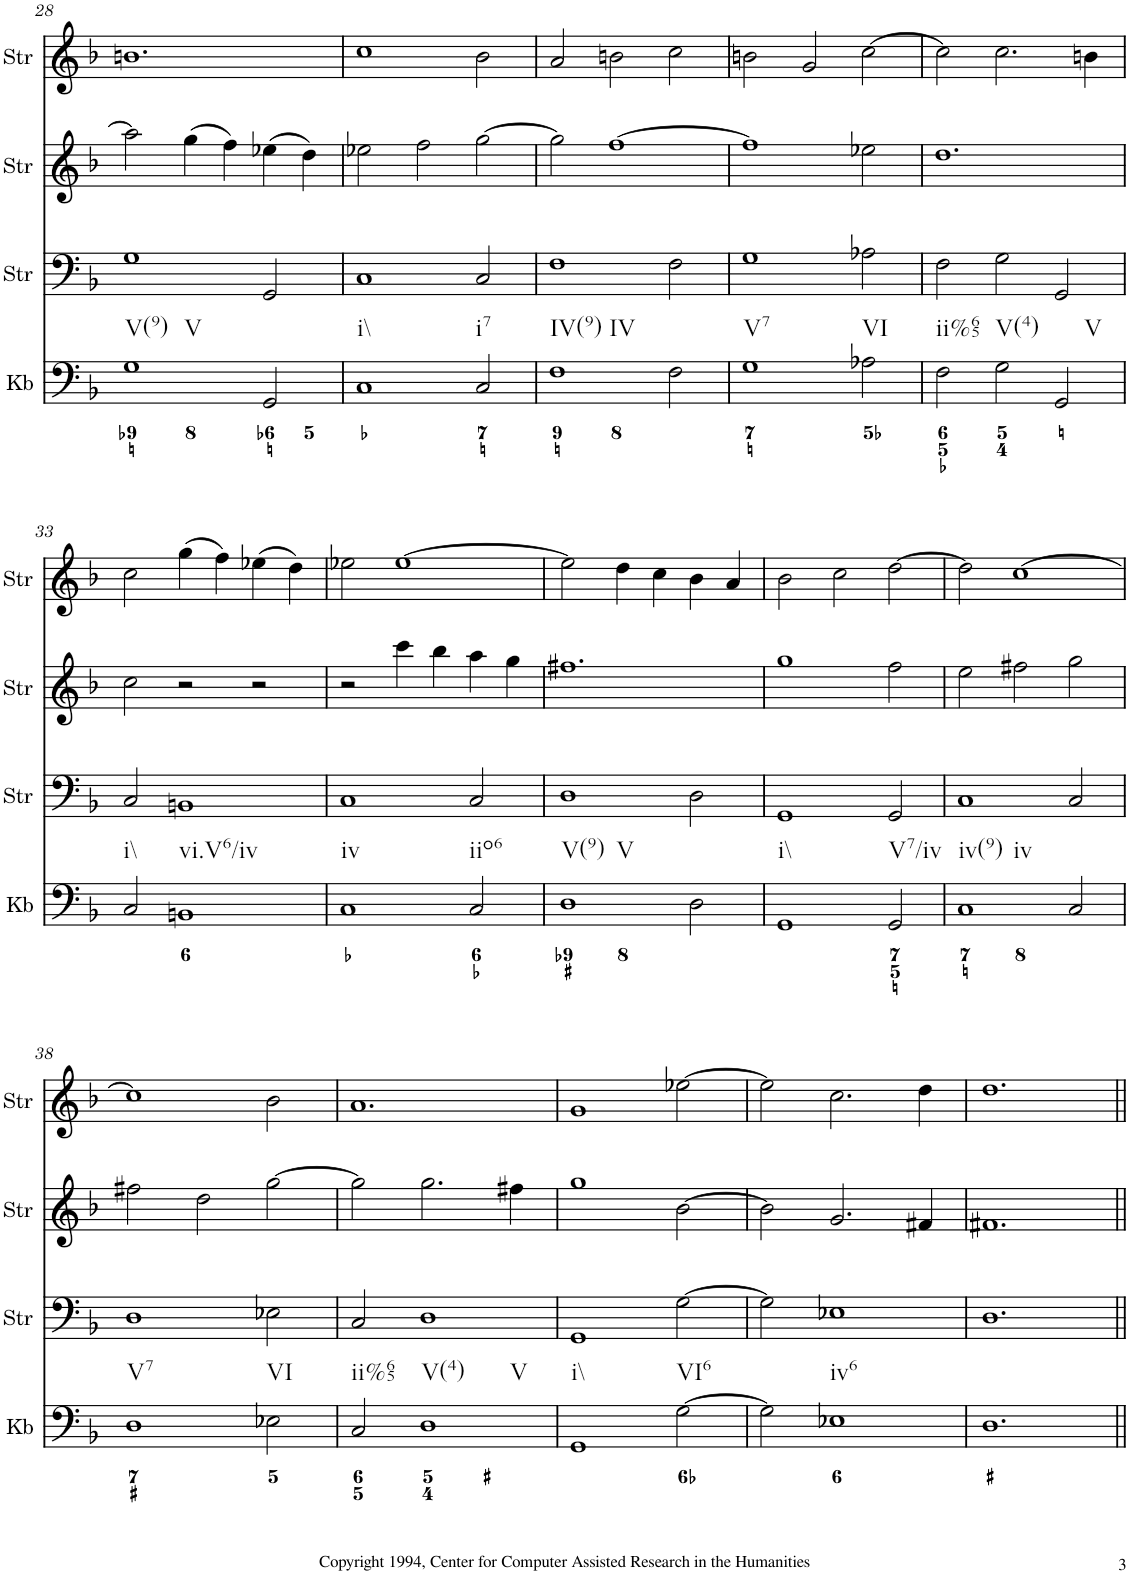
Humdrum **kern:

**kern	**kern	**kern	**kern
*part4	*part3	*part2	*part1
*staff4	*staff3	*staff2	*staff1
*I"Keyboard	*I"StringInstrument	*I"StringInstrument	*I"StringInstrument
*I'Kb	*I'Str	*I'Str	*I'Str
!!LO:PB:g=z
*clefF4	*clefF4	*clefG2	*clefG2
*k[b-]	*k[b-]	*k[b-]	*k[b-]
*M3/2	*M3/2	*M3/2	*M3/2
=28	=28	=28	=28
!LO:TX:b:t=V(9)	!	!	!
!LO:TX:b:t=V	!	!	!
1G	1G	2aa-\]	1.bn
.	.	(4gg\	.
.	.	4ff\)	.
2GG/	2GG/	(4ee-X\	.
.	.	4dd\)	.
=29	=29	=29	=29
!LO:TX:b:t=i\\	!	!	!
1C	1C	2ee-X\	1cc
.	.	2ff\	.
!LO:TX:b:t=i7	!	!	!
2C/	2C/	[2gg\	2b-\
=30	=30	=30	=30
!LO:TX:b:t=IV(9)	!	!	!
!LO:TX:b:t=IV	!	!	!
1F	1F	2gg\]	2a/
.	.	[1ff	2bn\
2F\	2F\	.	2cc\
=31	=31	=31	=31
!LO:TX:b:t=V7	!	!	!
1G	1G	1ff]	2bn\
.	.	.	2g/
!LO:TX:b:t=VI	!	!	!
2A-X\	2A-X\	2ee-X\	[2cc\
=32	=32	=32	=32
!LO:TX:b:t=ii%65	!	!	!
2F\	2F\	1.dd	2cc\]
!LO:TX:b:t=V(4)	!	!	!
2G\	2G\	.	2.cc\
!LO:TX:b:t=V	!	!	!
2GG/	2GG/	.	.
.	.	.	4bn\
!!LO:LB:g=z
=33	=33	=33	=33
!LO:TX:b:t=i\\	!	!	!
2C/	2C/	2cc\	2cc\
!LO:TX:b:t=vi.V6/iv	!	!	!
1BBn	1BBn	2r	(4gg\
.	.	.	4ff\)
.	.	2r	(4ee-X\
.	.	.	4dd\)
=34	=34	=34	=34
!LO:TX:b:t=iv	!	!	!
1C	1C	2r	2ee-X\
.	.	4ccc\	[1ee-
.	.	4bb-\	.
!LO:TX:b:t=iio6	!	!	!
2C/	2C/	4aa\	.
.	.	4gg\	.
=35	=35	=35	=35
!LO:TX:b:t=V(9)	!	!	!
!LO:TX:b:t=V	!	!	!
1D	1D	1.ff#X	2ee-\]
.	.	.	4dd\
.	.	.	4cc\
2D\	2D\	.	4b-\
.	.	.	4a/
=36	=36	=36	=36
!LO:TX:b:t=i\\	!	!	!
1GG	1GG	1gg	2b-\
.	.	.	2cc\
!LO:TX:b:t=V7/iv	!	!	!
2GG/	2GG/	2ff\	[2dd\
=37	=37	=37	=37
!LO:TX:b:t=iv(9)	!	!	!
!LO:TX:b:t=iv	!	!	!
1C	1C	2ee\	2dd\]
.	.	2ff#X\	[1cc
2C/	2C/	2gg\	.
!!LO:LB:g=z
=38	=38	=38	=38
!LO:TX:b:t=V7	!	!	!
1D	1D	2ff#X\	1cc]
.	.	2dd\	.
!LO:TX:b:t=VI	!	!	!
2E-X\	2E-X\	[2gg\	2b-\
=39	=39	=39	=39
!LO:TX:b:t=ii%65	!	!	!
2C/	2C/	2gg\]	1.a
!LO:TX:b:t=V(4)	!	!	!
!LO:TX:b:t=V	!	!	!
1D	1D	2.gg\	.
.	.	4ff#X\	.
=40	=40	=40	=40
!LO:TX:b:t=i\\	!	!	!
1GG	1GG	1gg	1g
!LO:TX:b:t=VI6	!	!	!
[2G\	[2G\	[2b-\	[2ee-X\
=41	=41	=41	=41
2G\]	2G\]	2b-\]	2ee-\]
!LO:TX:b:t=iv6	!	!	!
1E-X	1E-X	2.g/	2.cc\
.	.	4f#X/	4dd\
=42	=42	=42	=42
1.D	1.D	1.f#X	1.dd
=||	=||	=||	=||
*-	*-	*-	*-
